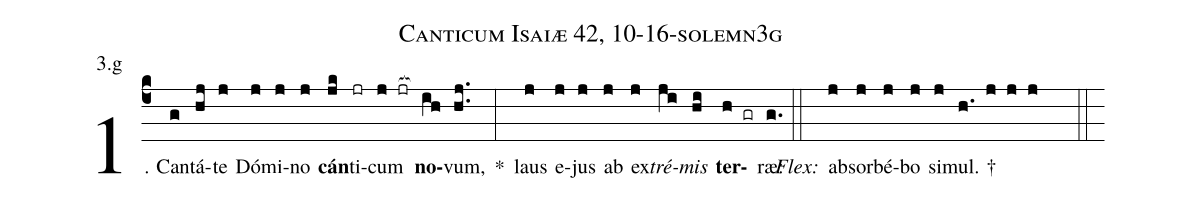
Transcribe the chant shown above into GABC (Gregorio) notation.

name: Canticum Isaiæ 42, 10-16-solemn3g;
annotation: 3.g;
%%
(c4)1. Can(g)tá(hj)te(j) Dó(j)mi(j)no(j) <b>cán</b>(jk)ti(jr)cum(j jr[ocb:1{]) <b>no</b>(ih[ocb:0}])vum,(hj..) *(:) laus(j) e(j)jus(j) ab(j) ex(j)<i>tré</i>(ji)<i>mis</i>(hi) <b>ter</b>(h gr)ræ:(g.) (::)
<i>Flex:</i>()  ab(j)sor(j)bé(j)bo(j) si(j)mul. †(h. j j j  ::)
